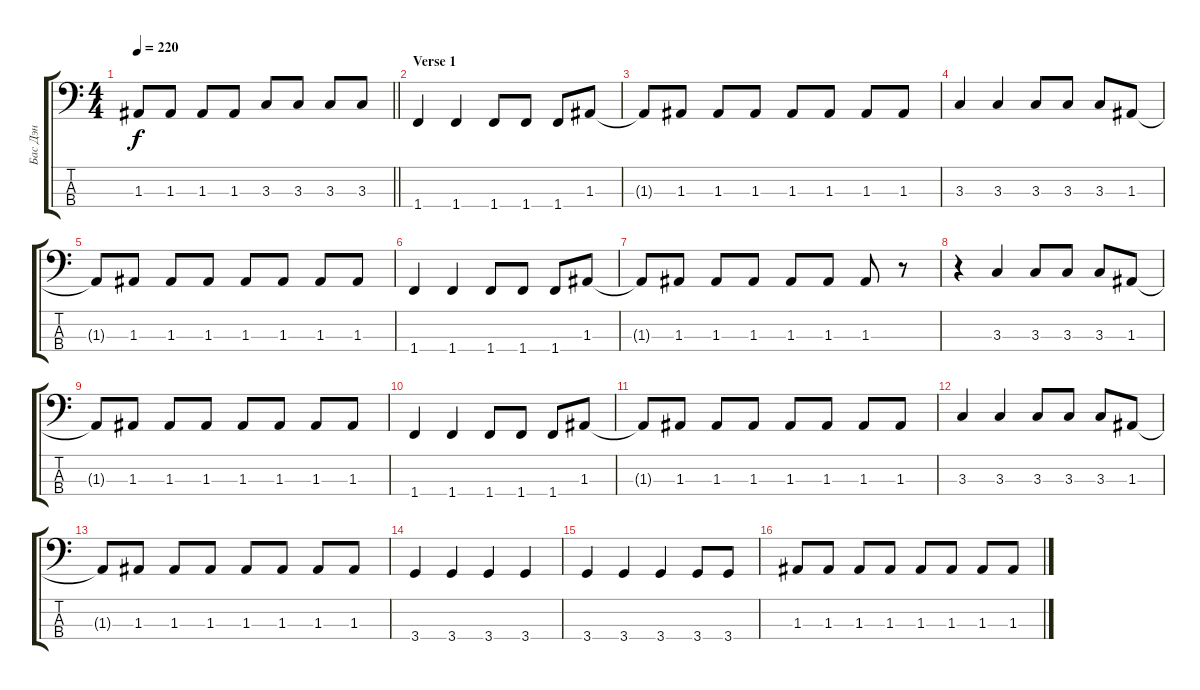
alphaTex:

\track ("Бас Дэн" "Бас Дэн") {instrument electricbasspick}
\staff {score tabs}
\tuning (G2 D2 A1 E1) {hide}
\ts (4 4)
\tempo 220
\clef f4
\barLineRight lightlight
\ks c
1.3{t}.8{dy f} 1.3.8 1.3.8 1.3.8 3.3.8 3.3.8 3.3.8 3.3.8 |
\section ("" "Verse 1")
1.4.4 1.4.4 1.4.8 1.4.8 1.4.8 1.3.8 |
1.3{t}.8 1.3.8 1.3.8 1.3.8 1.3.8 1.3.8 1.3.8 1.3.8 |
3.3.4 3.3.4 3.3.8 3.3.8 3.3.8 1.3.8 |
1.3{t}.8 1.3.8 1.3.8 1.3.8 1.3.8 1.3.8 1.3.8 1.3.8 |
1.4.4 1.4.4 1.4.8 1.4.8 1.4.8 1.3.8 |
1.3{t}.8 1.3.8 1.3.8 1.3.8 1.3.8 1.3.8 1.3.8 r.8 |
r.4 3.3.4 3.3.8 3.3.8 3.3.8 1.3.8 |
1.3{t}.8 1.3.8 1.3.8 1.3.8 1.3.8 1.3.8 1.3.8 1.3.8 |
1.4.4 1.4.4 1.4.8 1.4.8 1.4.8 1.3.8 |
1.3{t}.8 1.3.8 1.3.8 1.3.8 1.3.8 1.3.8 1.3.8 1.3.8 |
3.3.4 3.3.4 3.3.8 3.3.8 3.3.8 1.3.8 |
1.3{t}.8 1.3.8 1.3.8 1.3.8 1.3.8 1.3.8 1.3.8 1.3.8 |
3.4.4 3.4.4 3.4.4 3.4.4 |
3.4.4 3.4.4 3.4.4 3.4.8 3.4.8 |
1.3.8 1.3.8 1.3.8 1.3.8 1.3.8 1.3.8 1.3.8 1.3.8
